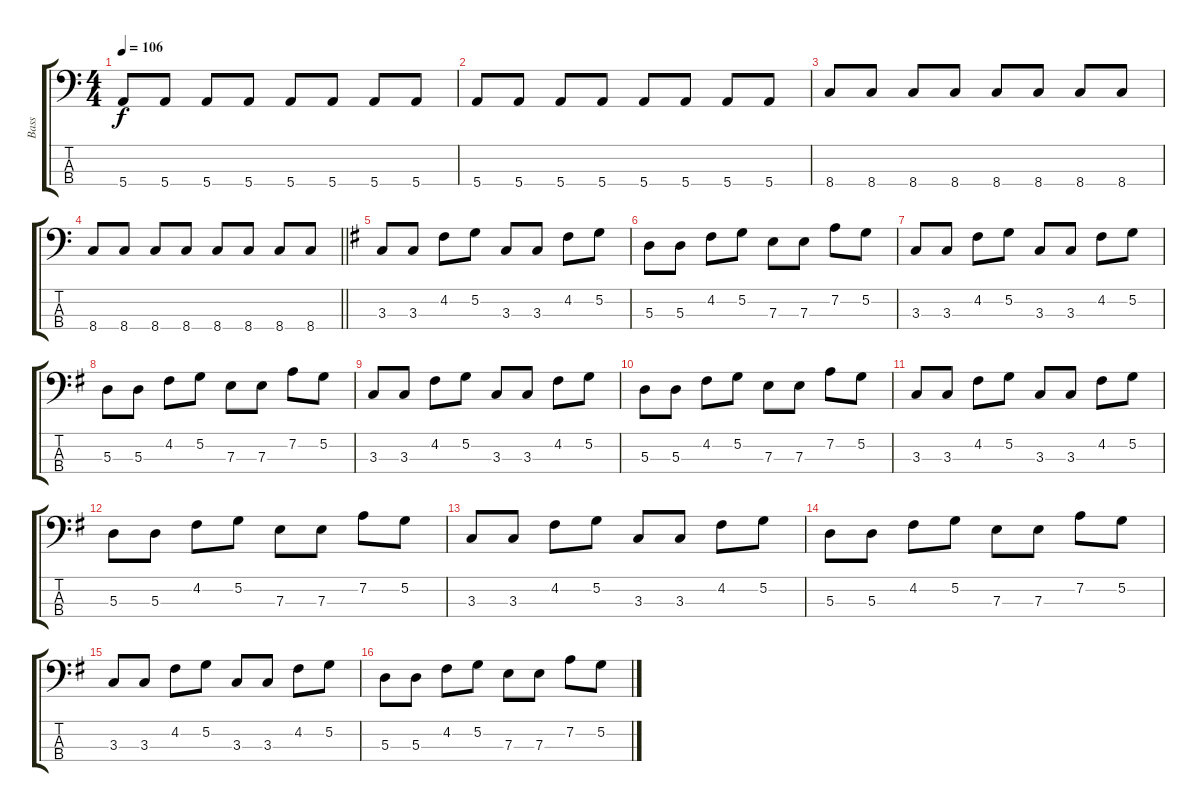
\track ("Bass" "Bass") {instrument electricbassfinger}
\staff {score tabs}
\tuning (G2 D2 A1 E1) {hide}
\ts (4 4)
\tempo 106
\clef f4
\ks c
5.4.8{dy f} 5.4.8 5.4.8 5.4.8 5.4.8 5.4.8 5.4.8 5.4.8 |
5.4.8 5.4.8 5.4.8 5.4.8 5.4.8 5.4.8 5.4.8 5.4.8 |
8.4.8 8.4.8 8.4.8 8.4.8 8.4.8 8.4.8 8.4.8 8.4.8 |
\barLineRight lightlight
8.4.8 8.4.8 8.4.8 8.4.8 8.4.8 8.4.8 8.4.8 8.4.8 |
\ks g
3.3.8 3.3.8 4.2.8 5.2.8 3.3.8 3.3.8 4.2.8 5.2.8 |
5.3.8 5.3.8 4.2.8 5.2.8 7.3.8 7.3.8 7.2.8 5.2.8 |
3.3.8 3.3.8 4.2.8 5.2.8 3.3.8 3.3.8 4.2.8 5.2.8 |
5.3.8 5.3.8 4.2.8 5.2.8 7.3.8 7.3.8 7.2.8 5.2.8 |
3.3.8 3.3.8 4.2.8 5.2.8 3.3.8 3.3.8 4.2.8 5.2.8 |
5.3.8 5.3.8 4.2.8 5.2.8 7.3.8 7.3.8 7.2.8 5.2.8 |
3.3.8 3.3.8 4.2.8 5.2.8 3.3.8 3.3.8 4.2.8 5.2.8 |
5.3.8 5.3.8 4.2.8 5.2.8 7.3.8 7.3.8 7.2.8 5.2.8 |
3.3.8 3.3.8 4.2.8 5.2.8 3.3.8 3.3.8 4.2.8 5.2.8 |
5.3.8 5.3.8 4.2.8 5.2.8 7.3.8 7.3.8 7.2.8 5.2.8 |
3.3.8 3.3.8 4.2.8 5.2.8 3.3.8 3.3.8 4.2.8 5.2.8 |
5.3.8 5.3.8 4.2.8 5.2.8 7.3.8 7.3.8 7.2.8 5.2.8
